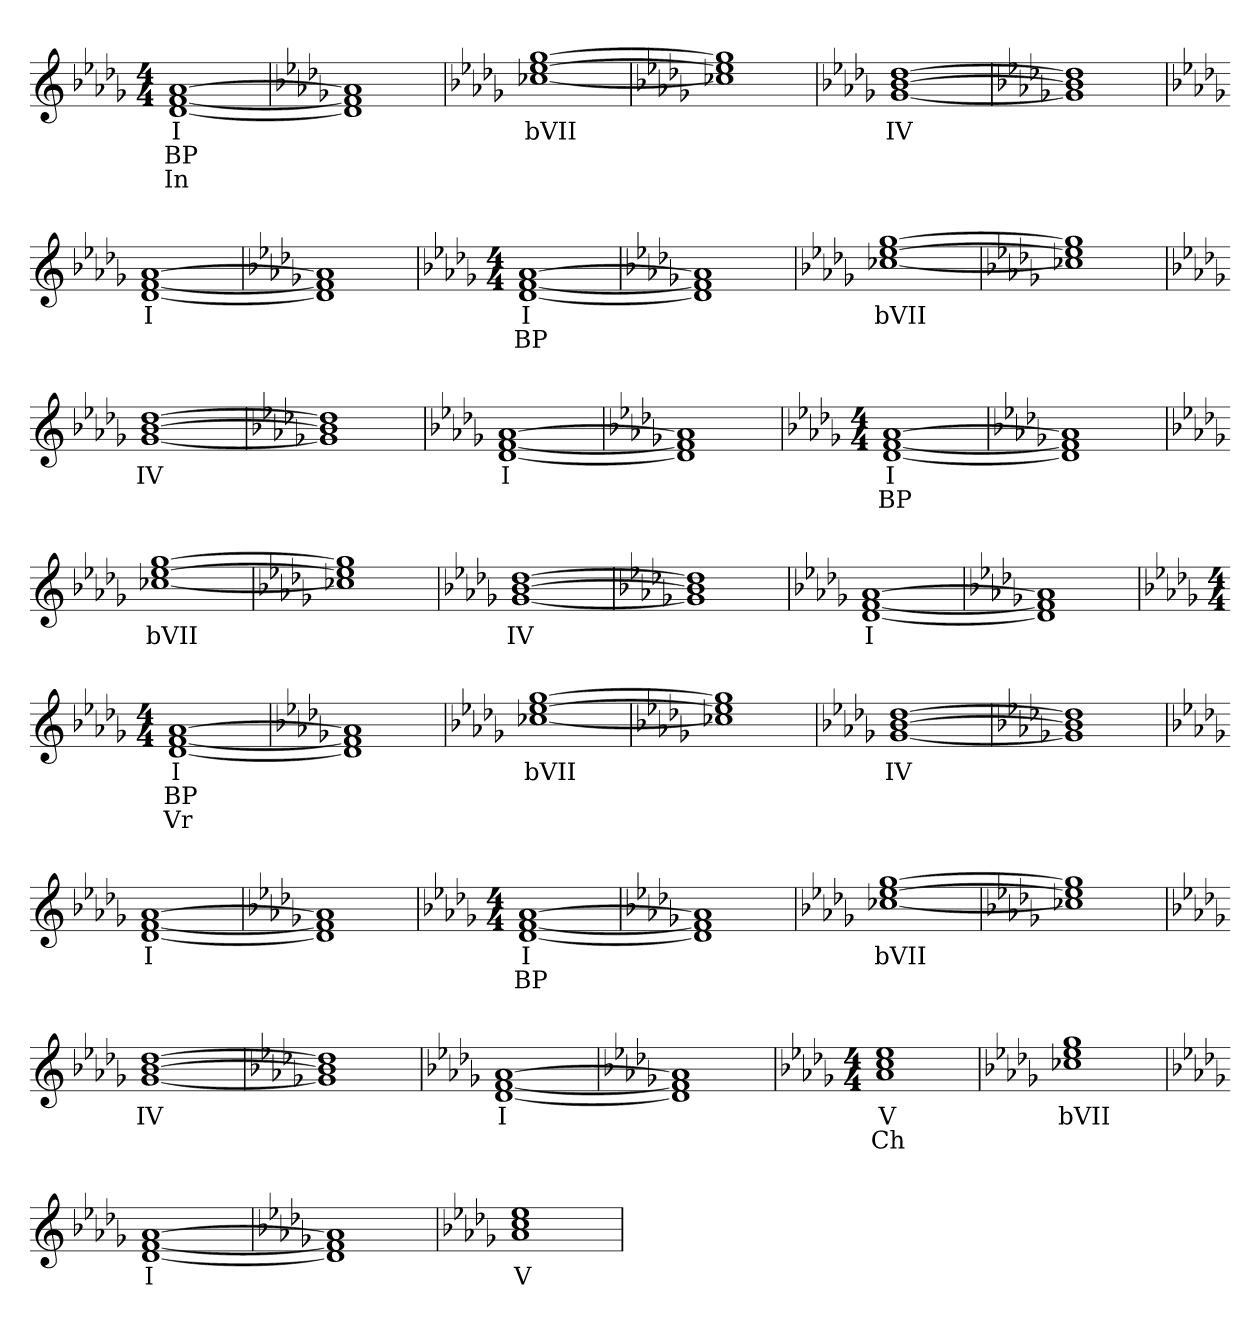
**kern	**text	**text	**text
*part1	*part1	*part1	*part1
*staff1	*staff1	*staff1	*staff1
*k[b-e-a-d-g-]	*	*	*
*D-:	*	*	*
*M4/4	*	*	*
=	=	=	=
[1d- [1f [1a-	I	BP	In
=	=	=	=
*k[b-e-a-d-g-]	*	*	*
*D-:	*	*	*
1d-] 1f] 1a-]	.	.	.
=	=	=	=
*k[b-e-a-d-g-]	*	*	*
*D-:	*	*	*
[1cc-X [1ee- [1gg-	bVII	.	.
=	=	=	=
*k[b-e-a-d-g-]	*	*	*
*D-:	*	*	*
1cc-X] 1ee-] 1gg-]	.	.	.
=	=	=	=
*k[b-e-a-d-g-]	*	*	*
*D-:	*	*	*
[1g- [1b- [1dd-	IV	.	.
=	=	=	=
*k[b-e-a-d-g-]	*	*	*
*D-:	*	*	*
1g-] 1b-] 1dd-]	.	.	.
=	=	=	=
*k[b-e-a-d-g-]	*	*	*
*D-:	*	*	*
[1d- [1f [1a-	I	.	.
=	=	=	=
*k[b-e-a-d-g-]	*	*	*
*D-:	*	*	*
1d-] 1f] 1a-]	.	.	.
=	=	=	=
*k[b-e-a-d-g-]	*	*	*
*D-:	*	*	*
*M4/4	*	*	*
[1d- [1f [1a-	I	BP	.
=	=	=	=
*k[b-e-a-d-g-]	*	*	*
*D-:	*	*	*
1d-] 1f] 1a-]	.	.	.
=	=	=	=
*k[b-e-a-d-g-]	*	*	*
*D-:	*	*	*
[1cc-X [1ee- [1gg-	bVII	.	.
=	=	=	=
*k[b-e-a-d-g-]	*	*	*
*D-:	*	*	*
1cc-X] 1ee-] 1gg-]	.	.	.
=	=	=	=
*k[b-e-a-d-g-]	*	*	*
*D-:	*	*	*
[1g- [1b- [1dd-	IV	.	.
=	=	=	=
*k[b-e-a-d-g-]	*	*	*
*D-:	*	*	*
1g-] 1b-] 1dd-]	.	.	.
=	=	=	=
*k[b-e-a-d-g-]	*	*	*
*D-:	*	*	*
[1d- [1f [1a-	I	.	.
=	=	=	=
*k[b-e-a-d-g-]	*	*	*
*D-:	*	*	*
1d-] 1f] 1a-]	.	.	.
=	=	=	=
*k[b-e-a-d-g-]	*	*	*
*D-:	*	*	*
*M4/4	*	*	*
[1d- [1f [1a-	I	BP	.
=	=	=	=
*k[b-e-a-d-g-]	*	*	*
*D-:	*	*	*
1d-] 1f] 1a-]	.	.	.
=	=	=	=
*k[b-e-a-d-g-]	*	*	*
*D-:	*	*	*
[1cc-X [1ee- [1gg-	bVII	.	.
=	=	=	=
*k[b-e-a-d-g-]	*	*	*
*D-:	*	*	*
1cc-X] 1ee-] 1gg-]	.	.	.
=	=	=	=
*k[b-e-a-d-g-]	*	*	*
*D-:	*	*	*
[1g- [1b- [1dd-	IV	.	.
=	=	=	=
*k[b-e-a-d-g-]	*	*	*
*D-:	*	*	*
1g-] 1b-] 1dd-]	.	.	.
=	=	=	=
*k[b-e-a-d-g-]	*	*	*
*D-:	*	*	*
[1d- [1f [1a-	I	.	.
=	=	=	=
*k[b-e-a-d-g-]	*	*	*
*D-:	*	*	*
1d-] 1f] 1a-]	.	.	.
=	=	=	=
*k[b-e-a-d-g-]	*	*	*
*D-:	*	*	*
*M4/4	*	*	*
[1d- [1f [1a-	I	BP	Vr
=	=	=	=
*k[b-e-a-d-g-]	*	*	*
*D-:	*	*	*
1d-] 1f] 1a-]	.	.	.
=	=	=	=
*k[b-e-a-d-g-]	*	*	*
*D-:	*	*	*
[1cc-X [1ee- [1gg-	bVII	.	.
=	=	=	=
*k[b-e-a-d-g-]	*	*	*
*D-:	*	*	*
1cc-X] 1ee-] 1gg-]	.	.	.
=	=	=	=
*k[b-e-a-d-g-]	*	*	*
*D-:	*	*	*
[1g- [1b- [1dd-	IV	.	.
=	=	=	=
*k[b-e-a-d-g-]	*	*	*
*D-:	*	*	*
1g-] 1b-] 1dd-]	.	.	.
=	=	=	=
*k[b-e-a-d-g-]	*	*	*
*D-:	*	*	*
[1d- [1f [1a-	I	.	.
=	=	=	=
*k[b-e-a-d-g-]	*	*	*
*D-:	*	*	*
1d-] 1f] 1a-]	.	.	.
=	=	=	=
*k[b-e-a-d-g-]	*	*	*
*D-:	*	*	*
*M4/4	*	*	*
[1d- [1f [1a-	I	BP	.
=	=	=	=
*k[b-e-a-d-g-]	*	*	*
*D-:	*	*	*
1d-] 1f] 1a-]	.	.	.
=	=	=	=
*k[b-e-a-d-g-]	*	*	*
*D-:	*	*	*
[1cc-X [1ee- [1gg-	bVII	.	.
=	=	=	=
*k[b-e-a-d-g-]	*	*	*
*D-:	*	*	*
1cc-X] 1ee-] 1gg-]	.	.	.
=	=	=	=
*k[b-e-a-d-g-]	*	*	*
*D-:	*	*	*
[1g- [1b- [1dd-	IV	.	.
=	=	=	=
*k[b-e-a-d-g-]	*	*	*
*D-:	*	*	*
1g-] 1b-] 1dd-]	.	.	.
=	=	=	=
*k[b-e-a-d-g-]	*	*	*
*D-:	*	*	*
[1d- [1f [1a-	I	.	.
=	=	=	=
*k[b-e-a-d-g-]	*	*	*
*D-:	*	*	*
1d-] 1f] 1a-]	.	.	.
=	=	=	=
*k[b-e-a-d-g-]	*	*	*
*D-:	*	*	*
*M4/4	*	*	*
1a- 1cc 1ee-	V	Ch	.
=	=	=	=
*k[b-e-a-d-g-]	*	*	*
*D-:	*	*	*
1cc-X 1ee- 1gg-	bVII	.	.
=	=	=	=
*k[b-e-a-d-g-]	*	*	*
*D-:	*	*	*
[1d- [1f [1a-	I	.	.
=	=	=	=
*k[b-e-a-d-g-]	*	*	*
*D-:	*	*	*
1d-] 1f] 1a-]	.	.	.
=	=	=	=
*k[b-e-a-d-g-]	*	*	*
*D-:	*	*	*
1a- 1cc 1ee-	V	.	.
=	=	=	=
*-	*-	*-	*-
